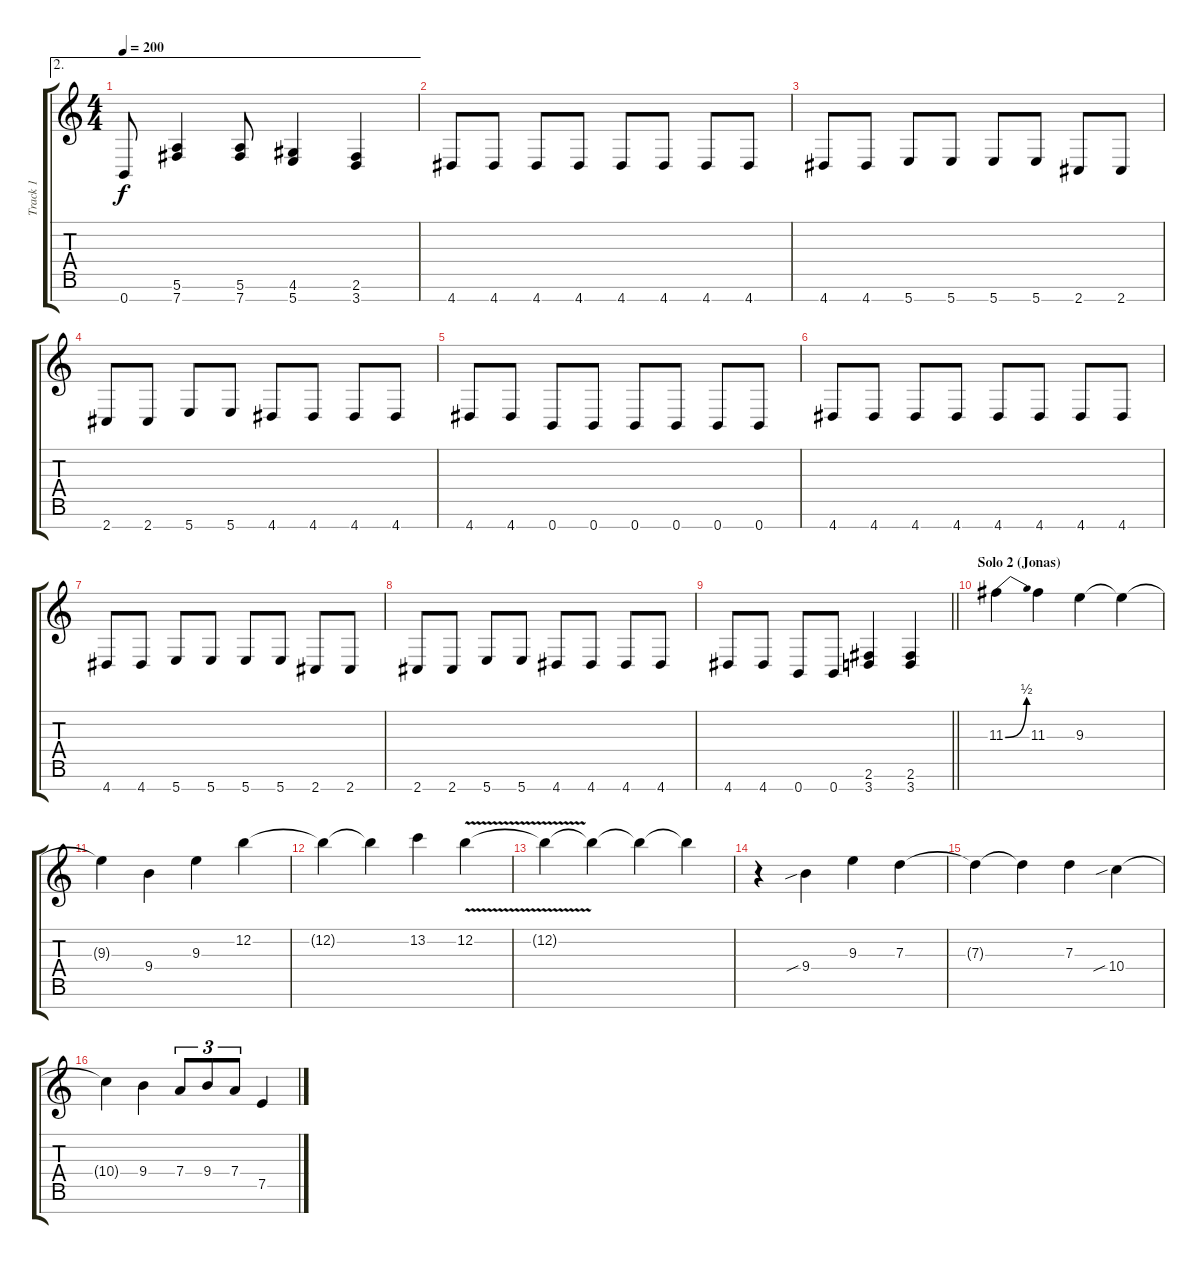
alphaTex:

\track ("Track 1" "Track 1") {instrument distortionguitar}
\staff {score tabs}
\tuning (E4 B3 G3 D3 A2 E2 B1) {hide}
\ae 2
\ts (4 4)
\tempo 200
\clef g2
\ks c
0.7.8{dy f} (5.6 7.7).4 (5.6 7.7).8 (4.6 5.7).4 (2.6 3.7).4 |
4.7.8 4.7.8 4.7.8 4.7.8 4.7.8 4.7.8 4.7.8 4.7.8 |
4.7.8 4.7.8 5.7.8 5.7.8 5.7.8 5.7.8 2.7.8 2.7.8 |
2.7.8 2.7.8 5.7.8 5.7.8 4.7.8 4.7.8 4.7.8 4.7.8 |
4.7.8 4.7.8 0.7.8 0.7.8 0.7.8 0.7.8 0.7.8 0.7.8 |
4.7.8 4.7.8 4.7.8 4.7.8 4.7.8 4.7.8 4.7.8 4.7.8 |
4.7.8 4.7.8 5.7.8 5.7.8 5.7.8 5.7.8 2.7.8 2.7.8 |
2.7.8 2.7.8 5.7.8 5.7.8 4.7.8 4.7.8 4.7.8 4.7.8 |
\barLineRight lightlight
4.7.8 4.7.8 0.7.8 0.7.8 (2.6 3.7).4 (2.6 3.7).4 |
\section ("" "Solo 2 (Jonas)")
11.3{be (bend 0 0 60 2)}.4 11.3.4 9.3.4 9.3{t}.4 |
9.3{t}.4 9.4.4 9.3.4 12.2.4 |
12.2{t}.4 12.2{t}.4 13.2.4 12.2{v}.4 |
12.2{t}.4 12.2{t}.4 12.2{t}.4 12.2{t}.4 |
r.4 9.4{sib}.4 9.3.4 7.3.4 |
7.3{t}.4 7.3{t}.4 7.3.4 10.4{sib}.4 |
10.4{t}.4 9.4.4 7.4.8{tu (3 2)} 9.4.8{tu (3 2)} 7.4.8{tu (3 2)} 7.5.4
